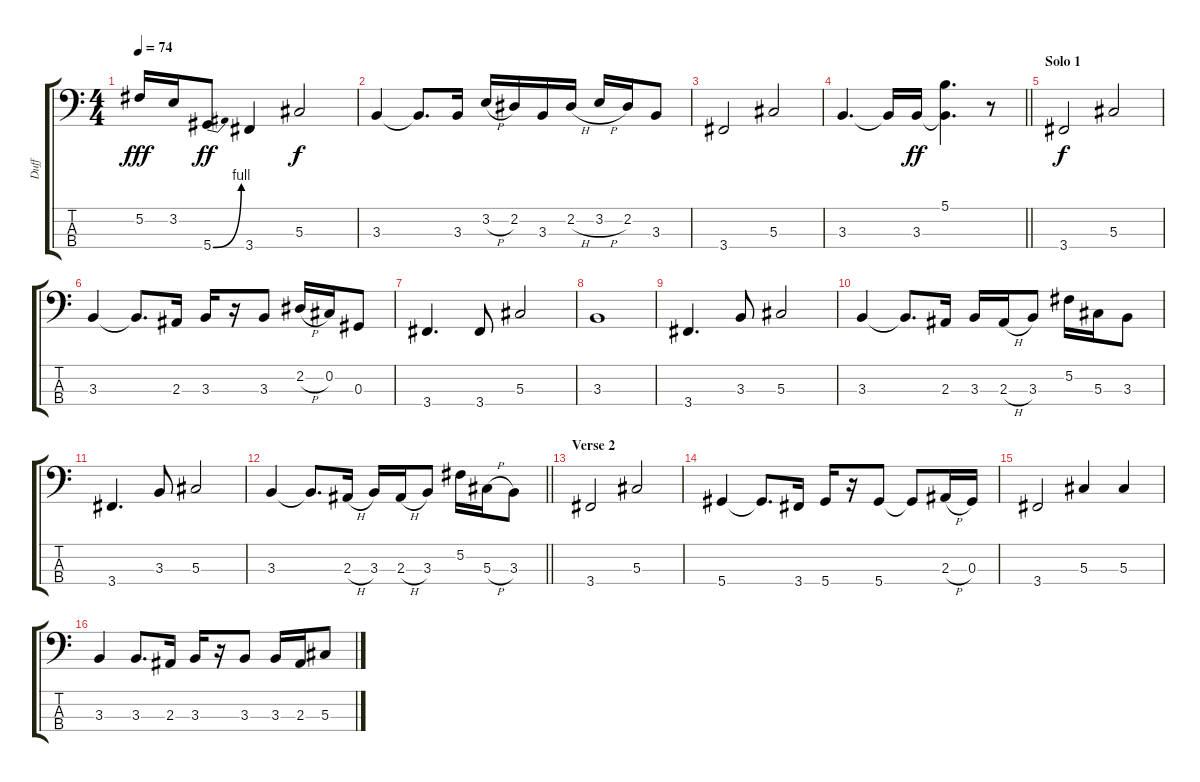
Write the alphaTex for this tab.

\track ("Duff" "Duff") {instrument electricbasspick}
\staff {score tabs}
\tuning (Gb2 Db2 Ab1 Eb1) {hide}
\ts (4 4)
\tempo 74
\clef f4
\ks c
5.2.16{dy fff} 3.2.16 5.4{be (bend 0 0 60 4)}.8{dy ff} 3.4.4 5.3.2{dy f} |
3.3.4 3.3{t}.8{d} 3.3.16 3.2{h}.16 2.2.16 3.3.16 2.2{h}.16 3.2{h}.16 2.2.16 3.3.8 |
3.4.2 5.3.2 |
\barLineRight lightlight
3.3.4{d} 3.3{t}.16 3.3.16{dy ff} (5.1 3.3{t}).4{d} r.8 |
\section ("" "Solo 1")
3.4.2{dy f} 5.3.2 |
3.3.4 3.3{t}.8{d} 2.3.16 3.3.16 r.16 3.3.8 2.2{h}.16 0.2.16 0.3.8 |
3.4.4{d} 3.4.8 5.3.2 |
3.3.1 |
3.4.4{d} 3.3.8 5.3.2 |
3.3.4 3.3{t}.8{d} 2.3.16 3.3.16 2.3{h}.16 3.3.8 5.2.16 5.3.16 3.3.8 |
3.4.4{d} 3.3.8 5.3.2 |
\barLineRight lightlight
3.3.4 3.3{t}.8{d} 2.3{h}.16 3.3.16 2.3{h}.16 3.3.8 5.2.16 5.3{h}.16 3.3.8 |
\section ("" "Verse 2")
3.4.2 5.3.2 |
5.4.4 5.4{t}.8{d} 3.4.16 5.4.16 r.16 5.4.8 5.4{t}.8 2.3{h}.16 0.3.16 |
3.4.2 5.3.4 5.3.4 |
3.3.4 3.3.8{d} 2.3.16 3.3.16 r.16 3.3.8 3.3.16 2.3.16 5.3.8
